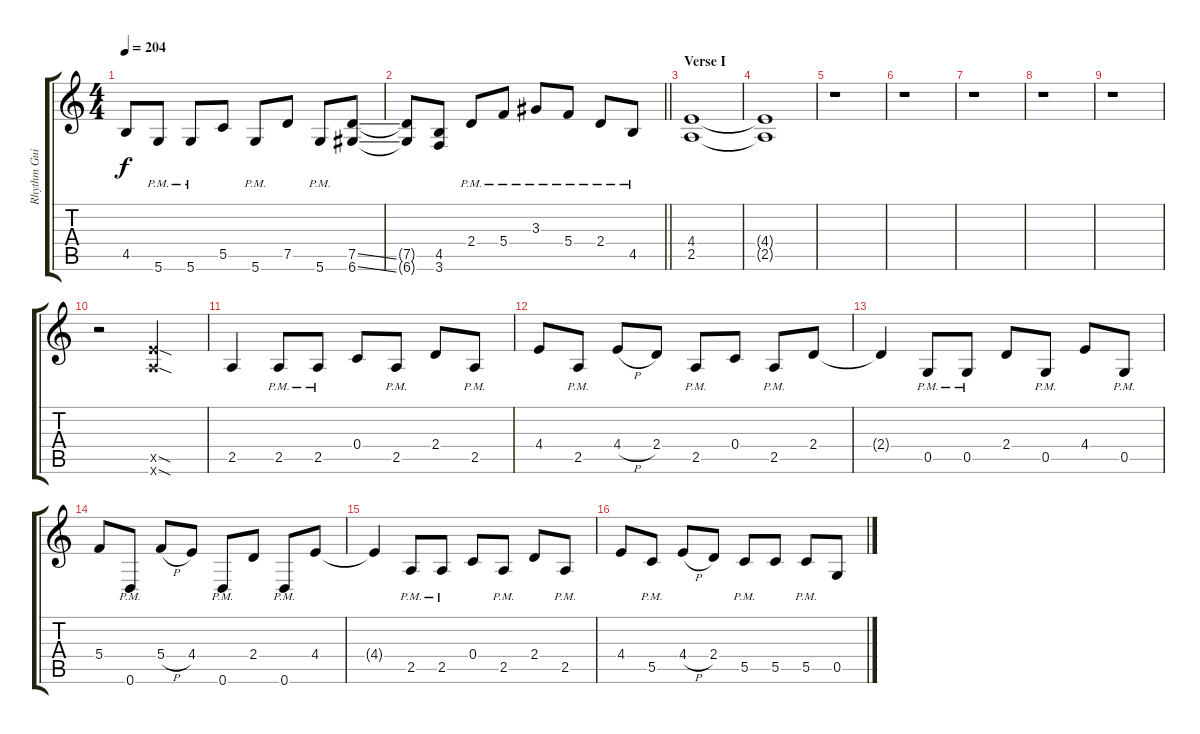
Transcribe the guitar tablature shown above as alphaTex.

\track ("Rhythm Guitar I" "Rhythm Gui") {instrument overdrivenguitar}
\staff {score tabs}
\tuning (D4 A3 F3 C3 G2 D2) {hide}
\ts (4 4)
\tempo 204
\clef g2
\ks c
4.5.8{dy f} 5.6{pm}.8 5.6{pm}.8 5.5.8 5.6{pm}.8 7.5.8 5.6{pm}.8 (7.5{ss} 6.6{ss}).8 |
\barLineRight lightlight
(7.5{t} 6.6{t}).8 (4.5 3.6).8 2.4{pm}.8 5.4{pm}.8 3.3{pm}.8 5.4{pm}.8 2.4{pm}.8 4.5{pm}.8 |
\section ("" "Verse I")
(4.4 2.5).1 |
(4.4{t} 2.5{t}).1 |
r.1 |
r.1 |
r.1 |
r.1 |
r.1 |
r.2 (9.5{sod x} 7.6{sod x}).2 |
2.5.4 2.5{pm}.8 2.5{pm}.8 0.4.8 2.5{pm}.8 2.4.8 2.5{pm}.8 |
4.4.8 2.5{pm}.8 4.4{h}.8 2.4.8 2.5{pm}.8 0.4.8 2.5{pm}.8 2.4.8 |
2.4{t}.4 0.5{pm}.8 0.5{pm}.8 2.4.8 0.5{pm}.8 4.4.8 0.5{pm}.8 |
5.4.8 0.6{pm}.8 5.4{h}.8 4.4.8 0.6{pm}.8 2.4.8 0.6{pm}.8 4.4.8 |
4.4{t}.4 2.5{pm}.8 2.5{pm}.8 0.4.8 2.5{pm}.8 2.4.8 2.5{pm}.8 |
4.4.8 5.5{pm}.8 4.4{h}.8 2.4.8 5.5{pm}.8 5.5.8 5.5{pm}.8 0.5.8
